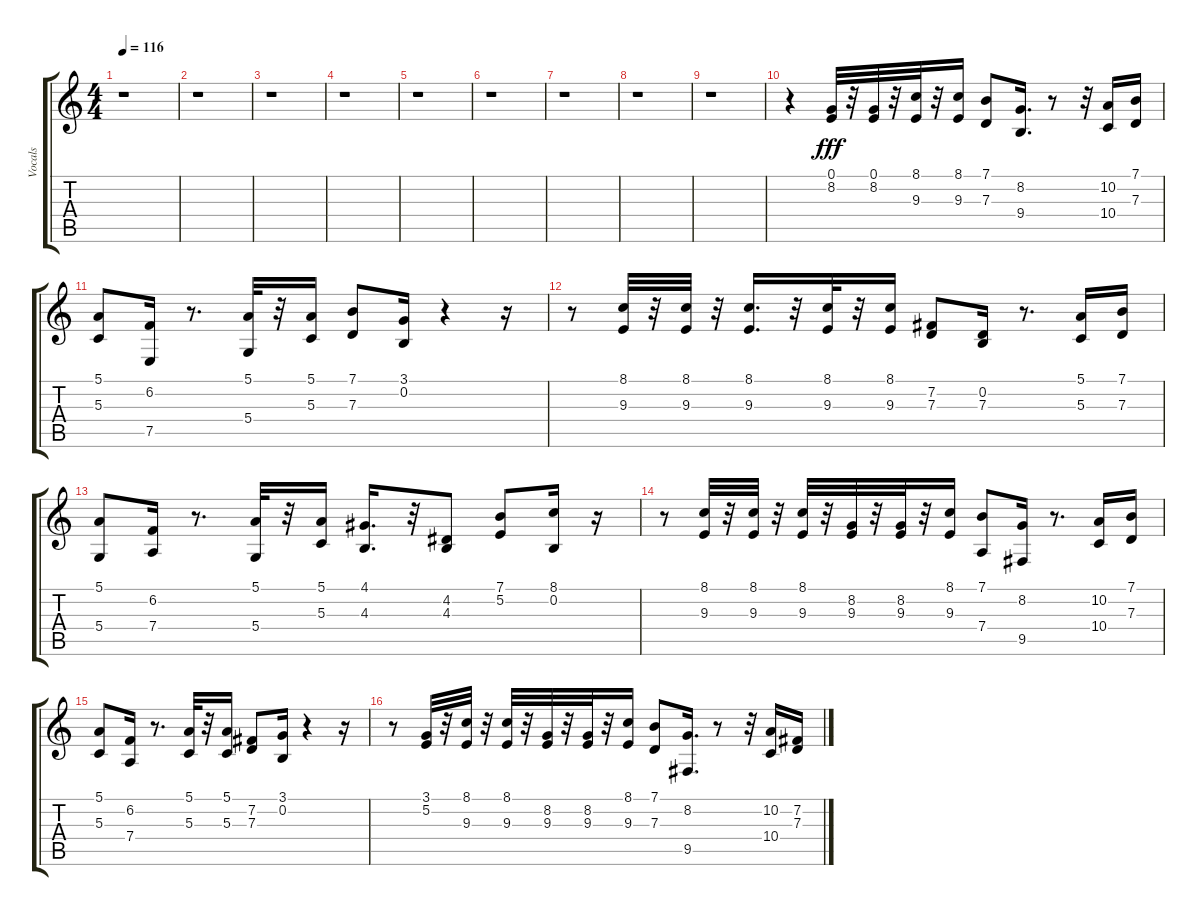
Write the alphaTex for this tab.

\track ("Vocals              " "Vocals    ") {instrument voiceoohs}
\staff {score tabs}
\tuning (E4 B3 G3 D3 A2 E2) {hide}
\ts (4 4)
\tempo 116
\clef g2
\ks c
r.1{dy fff} |
r.1 |
r.1 |
r.1 |
r.1 |
r.1 |
r.1 |
r.1 |
r.1 |
r.4 (0.1 8.2).32 r.32 (0.1 8.2).32 r.32 (8.1 9.3).32 r.32 (8.1 9.3).16 (7.1 7.3).8 (8.2 9.4).16{d} r.8 r.32 (10.2 10.4).16 (7.1 7.3).16 |
(5.1 5.3).8 (6.2 7.5).16 r.8{d} (5.1 5.4).32 r.32 (5.1 5.3).16 (7.1 7.3).8 (3.1 0.2).16 r.4 r.16 |
r.8 (8.1 9.3).32 r.32 (8.1 9.3).32 r.32 (8.1 9.3).16{d} r.32 (8.1 9.3).32 r.32 (8.1 9.3).16 (7.2 7.3).8 (0.2 7.3).16 r.8{d} (5.1 5.3).16 (7.1 7.3).16 |
(5.1 5.4).8 (6.2 7.4).16 r.8{d} (5.1 5.4).32 r.32 (5.1 5.3).16 (4.1 4.3).16{d} r.32 (4.2 4.3).8 (7.1 5.2).8 (8.1 0.2).16 r.16 |
r.8 (8.1 9.3).32 r.32 (8.1 9.3).32 r.32 (8.1 9.3).32 r.32 (8.2 9.3).32 r.32 (8.2 9.3).32 r.32 (8.1 9.3).16 (7.1 7.4).8 (8.2 9.5).16 r.8{d} (10.2 10.4).16 (7.1 7.3).16 |
(5.1 5.3).8 (6.2 7.4).16 r.8{d} (5.1 5.3).32 r.32 (5.1 5.3).16 (7.2 7.3).8 (3.1 0.2).16 r.4 r.16 |
r.8 (3.1 5.2).32 r.32 (8.1 9.3).32 r.32 (8.1 9.3).32 r.32 (8.2 9.3).32 r.32 (8.2 9.3).32 r.32 (8.1 9.3).16 (7.1 7.3).8 (8.2 9.5).16{d} r.8 r.32 (10.2 10.4).16 (7.2 7.3).16
